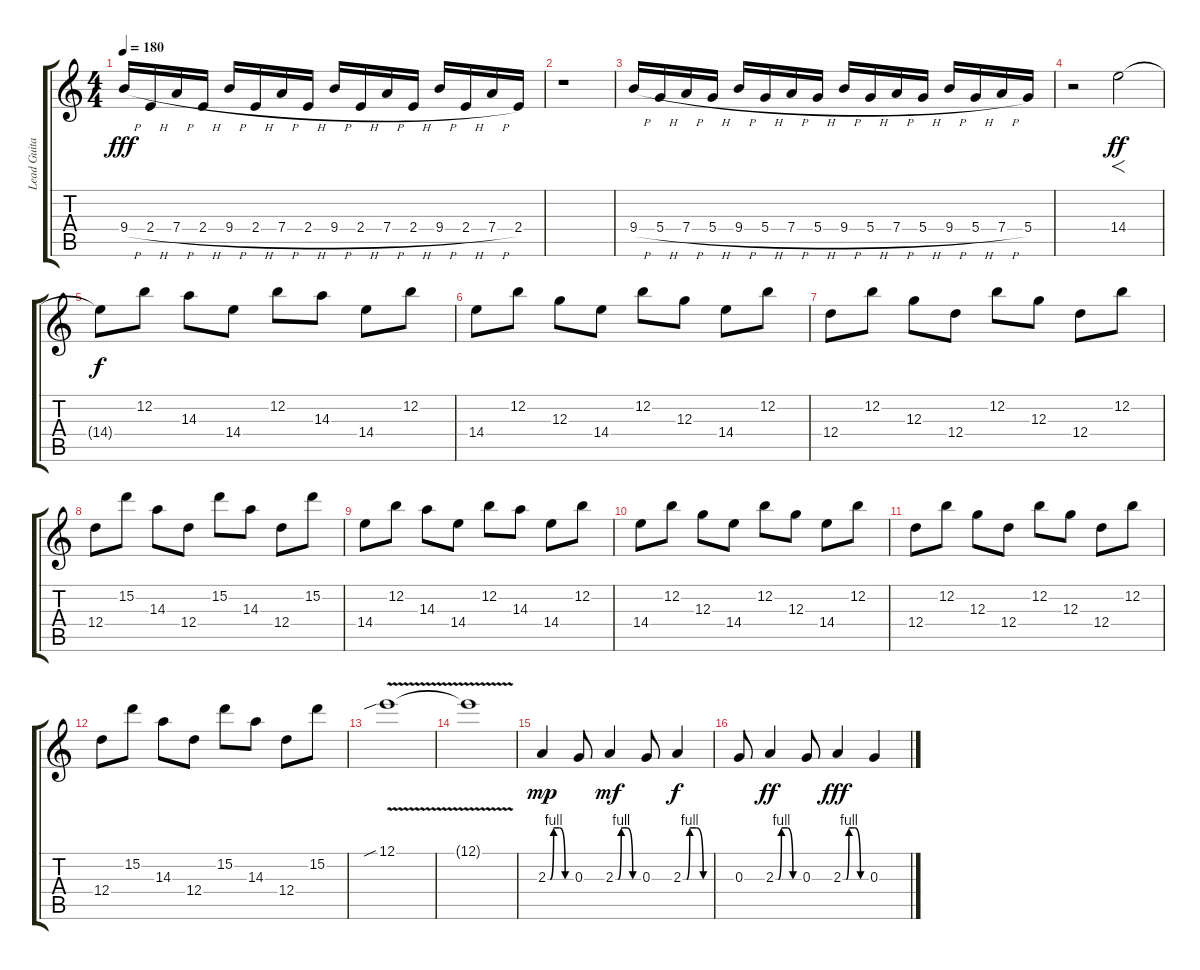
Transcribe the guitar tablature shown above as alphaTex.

\track ("Lead Guitar #2" "Lead Guita") {instrument distortionguitar}
\staff {score tabs}
\tuning (E4 B3 G3 D3 A2 E2) {hide}
\ts (4 4)
\tempo 180
\clef g2
\ks c
9.4{h}.16{dy fff} 2.4{h}.16 7.4{h}.16 2.4{h}.16 9.4{h}.16 2.4{h}.16 7.4{h}.16 2.4{h}.16 9.4{h}.16 2.4{h}.16 7.4{h}.16 2.4{h}.16 9.4{h}.16 2.4{h}.16 7.4{h}.16 2.4.16 |
r.1 |
9.4{h}.16 5.4{h}.16 7.4{h}.16 5.4{h}.16 9.4{h}.16 5.4{h}.16 7.4{h}.16 5.4{h}.16 9.4{h}.16 5.4{h}.16 7.4{h}.16 5.4{h}.16 9.4{h}.16 5.4{h}.16 7.4{h}.16 5.4.16 |
r.2 14.4.2{f dy ff} |
14.4{t}.8{dy f} 12.2.8 14.3.8 14.4.8 12.2.8 14.3.8 14.4.8 12.2.8 |
14.4.8 12.2.8 12.3.8 14.4.8 12.2.8 12.3.8 14.4.8 12.2.8 |
12.4.8 12.2.8 12.3.8 12.4.8 12.2.8 12.3.8 12.4.8 12.2.8 |
12.4.8 15.2.8 14.3.8 12.4.8 15.2.8 14.3.8 12.4.8 15.2.8 |
14.4.8 12.2.8 14.3.8 14.4.8 12.2.8 14.3.8 14.4.8 12.2.8 |
14.4.8 12.2.8 12.3.8 14.4.8 12.2.8 12.3.8 14.4.8 12.2.8 |
12.4.8 12.2.8 12.3.8 12.4.8 12.2.8 12.3.8 12.4.8 12.2.8 |
12.4.8 15.2.8 14.3.8 12.4.8 15.2.8 14.3.8 12.4.8 15.2.8 |
12.1{v sib}.1 |
12.1{t}.1 |
2.3{be (custom 0 0 6 0 15 4 30 4 45 0 60 0)}.4{dy mp} 0.3.8 2.3{be (custom 0 0 7 0 15 4 30 4 45 0 60 0)}.4{dy mf} 0.3.8 2.3{be (custom 0 0 8 0 15 4 30 4 45 0 60 0)}.4{dy f} |
0.3.8 2.3{be (custom 0 0 7 0 15 4 30 4 45 0 60 0)}.4{dy ff} 0.3.8 2.3{be (custom 0 0 8 0 15 4 30 4 45 0 60 0)}.4{dy fff} 0.3.4
